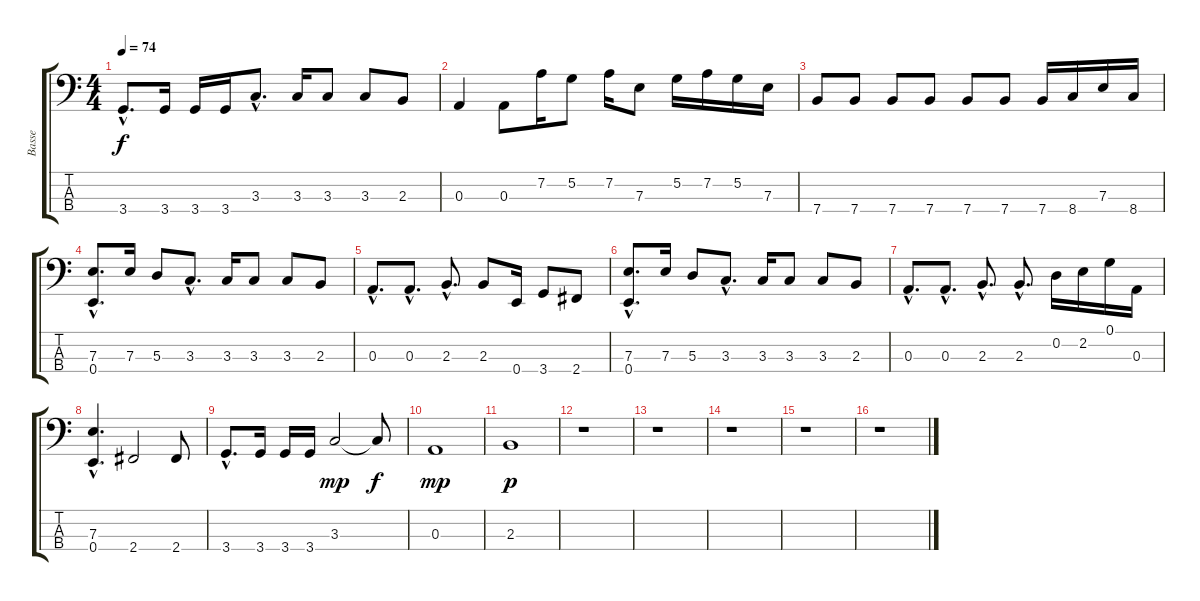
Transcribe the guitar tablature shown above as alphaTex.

\track ("Basse" "Basse") {instrument electricbassfinger}
\staff {score tabs}
\tuning (G2 D2 A1 E1) {hide}
\ts (4 4)
\tempo 74
\clef f4
\ks c
3.4{hac}.8{d dy f} 3.4.16 3.4.16 3.4.16 3.3{hac}.8{d} 3.3.16 3.3.8 3.3.8 2.3.8 |
0.3.4 0.3.8 7.2.16 5.2.8 7.2.16 7.3.8 5.2.16 7.2.16 5.2.16 7.3.16 |
7.4.8 7.4.8 7.4.8 7.4.8 7.4.8 7.4.8 7.4.16 8.4.16 7.3.16 8.4.16 |
(7.3{hac} 0.4{hac}).8{d} 7.3.16 5.3.8 3.3{hac}.8{d} 3.3.16 3.3.8 3.3.8 2.3.8 |
0.3{hac}.8{d} 0.3{hac}.8{d} 2.3{hac}.8{d} 2.3.8 0.4.16 3.4.8 2.4.8 |
(7.3{hac} 0.4{hac}).8{d} 7.3.16 5.3.8 3.3{hac}.8{d} 3.3.16 3.3.8 3.3.8 2.3.8 |
0.3{hac}.8{d} 0.3{hac}.8{d} 2.3{hac}.8{d} 2.3{hac}.8{d} 0.2.16 2.2.16 0.1.16 0.3.16 |
(7.3{hac} 0.4{hac}).4{d} 2.4.2 2.4.8 |
3.4{hac}.8{d} 3.4.16 3.4.16 3.4.16 3.3.2{dy mp} 3.3{t}.8{dy f} |
0.3.1{dy mp} |
2.3.1{dy p} |
r.1 |
r.1 |
r.1 |
r.1 |
r.1
